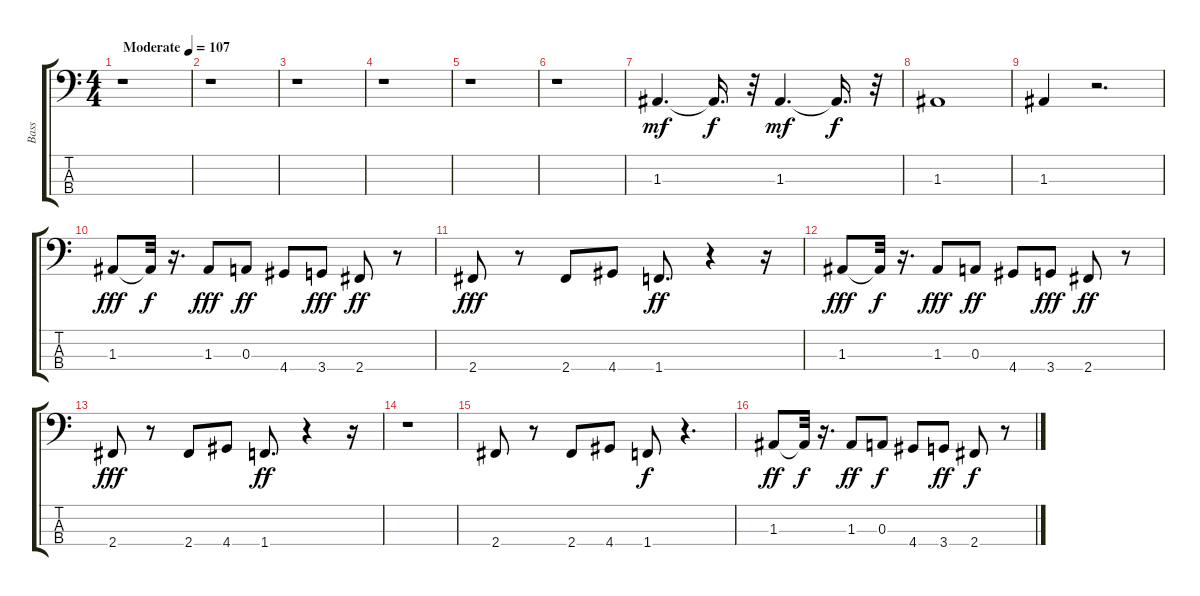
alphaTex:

\track ("Bass" "Bass") {instrument synthbass1}
\staff {score tabs}
\tuning (G2 D2 A1 E1) {hide}
\ts (4 4)
\tempo (107 "Moderate")
\clef f4
\ks c
r.1{dy mf instrument synthbass1} |
r.1 |
r.1 |
r.1 |
r.1 |
r.1 |
1.3.4{d} 1.3{t}.16{d dy f} r.32 1.3.4{d dy mf} 1.3{t}.16{d dy f} r.32 |
1.3.1 |
1.3.4 r.2{d} |
1.3.8{dy fff} 1.3{t}.32{dy f} r.16{d} 1.3.8{dy fff} 0.3.8{dy ff} 4.4.8 3.4.8{dy fff} 2.4.8{dy ff} r.8 |
2.4.8{dy fff} r.8 2.4.8 4.4.8 1.4.8{d dy ff} r.4 r.16 |
1.3.8{dy fff} 1.3{t}.32{dy f} r.16{d} 1.3.8{dy fff} 0.3.8{dy ff} 4.4.8 3.4.8{dy fff} 2.4.8{dy ff} r.8 |
2.4.8{dy fff} r.8 2.4.8 4.4.8 1.4.8{d dy ff} r.4 r.16 |
r.1 |
2.4.8 r.8 2.4.8 4.4.8 1.4.8{dy f} r.4{d} |
1.3.8{dy ff} 1.3{t}.32{dy f} r.16{d} 1.3.8{dy ff} 0.3.8{dy f} 4.4.8 3.4.8{dy ff} 2.4.8{dy f} r.8
